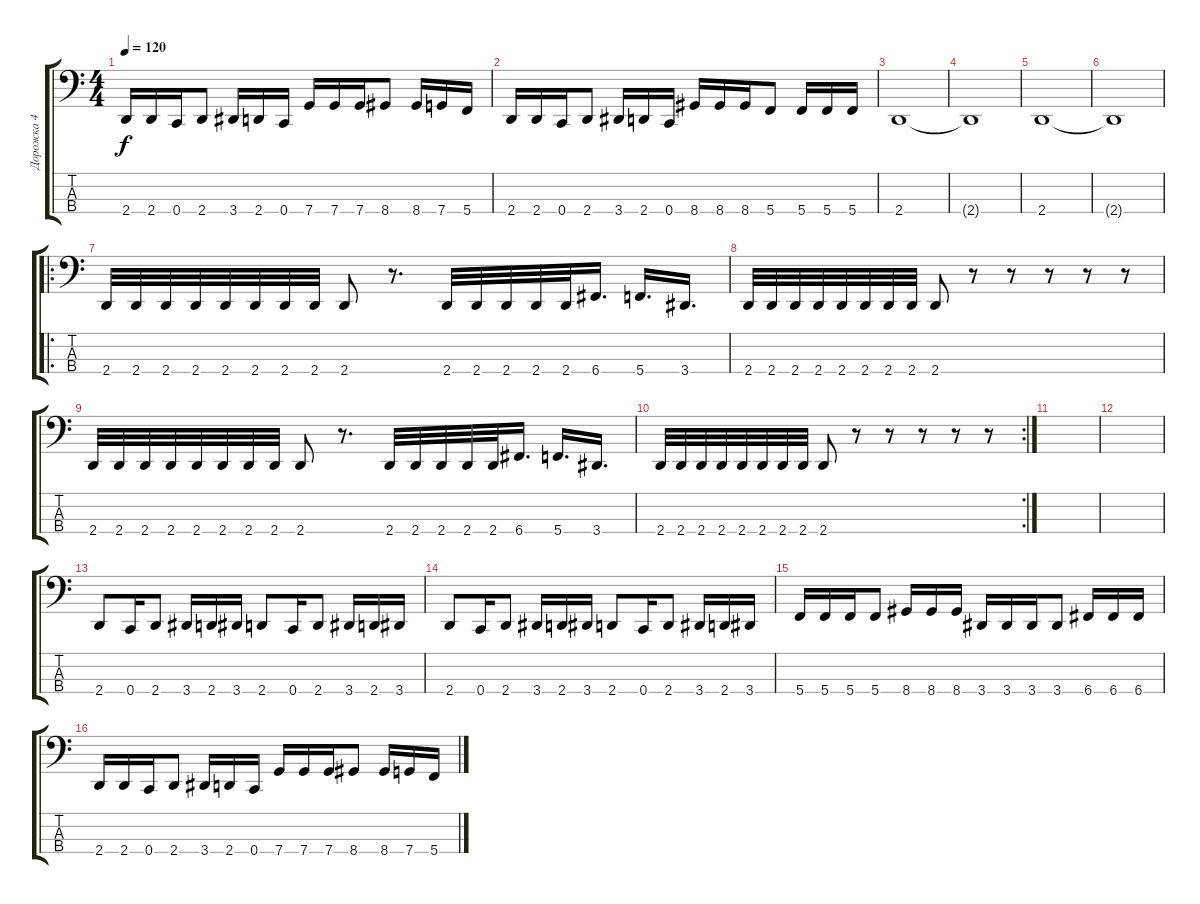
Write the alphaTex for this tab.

\track ("Дорожка 4" "Дорожка 4") {instrument electricbassfinger}
\staff {score tabs}
\tuning (F2 C2 G1 C1) {hide}
\ts (4 4)
\tempo 120
\clef f4
\ks c
2.4.16{dy f} 2.4.16 0.4.16 2.4.8 3.4.16 2.4.16 0.4.16 7.4.16 7.4.16 7.4.16 8.4.8 8.4.16 7.4.16 5.4.16 |
2.4.16 2.4.16 0.4.16 2.4.8 3.4.16 2.4.16 0.4.16 8.4.16 8.4.16 8.4.16 5.4.8 5.4.16 5.4.16 5.4.16 |
2.4.1 |
2.4{t}.1 |
2.4.1 |
2.4{t}.1 |
\ro
2.4.32 2.4.32 2.4.32 2.4.32 2.4.32 2.4.32 2.4.32 2.4.32 2.4.8 r.8{d} 2.4.32 2.4.32 2.4.32 2.4.32 2.4.32 6.4.16{d} 5.4.16{d} 3.4.16{d} |
2.4.32 2.4.32 2.4.32 2.4.32 2.4.32 2.4.32 2.4.32 2.4.32 2.4.8 r.8 r.8 r.8 r.8 r.8 |
2.4.32 2.4.32 2.4.32 2.4.32 2.4.32 2.4.32 2.4.32 2.4.32 2.4.8 r.8{d} 2.4.32 2.4.32 2.4.32 2.4.32 2.4.32 6.4.16{d} 5.4.16{d} 3.4.16{d} |
\rc 2
2.4.32 2.4.32 2.4.32 2.4.32 2.4.32 2.4.32 2.4.32 2.4.32 2.4.8 r.8 r.8 r.8 r.8 r.8 |
|
|
2.4.8 0.4.16 2.4.8 3.4.16 2.4.16 3.4.16 2.4.8 0.4.16 2.4.8 3.4.16 2.4.16 3.4.16 |
2.4.8 0.4.16 2.4.8 3.4.16 2.4.16 3.4.16 2.4.8 0.4.16 2.4.8 3.4.16 2.4.16 3.4.16 |
5.4.16 5.4.16 5.4.16 5.4.8 8.4.16 8.4.16 8.4.16 3.4.16 3.4.16 3.4.16 3.4.8 6.4.16 6.4.16 6.4.16 |
2.4.16 2.4.16 0.4.16 2.4.8 3.4.16 2.4.16 0.4.16 7.4.16 7.4.16 7.4.16 8.4.8 8.4.16 7.4.16 5.4.16
